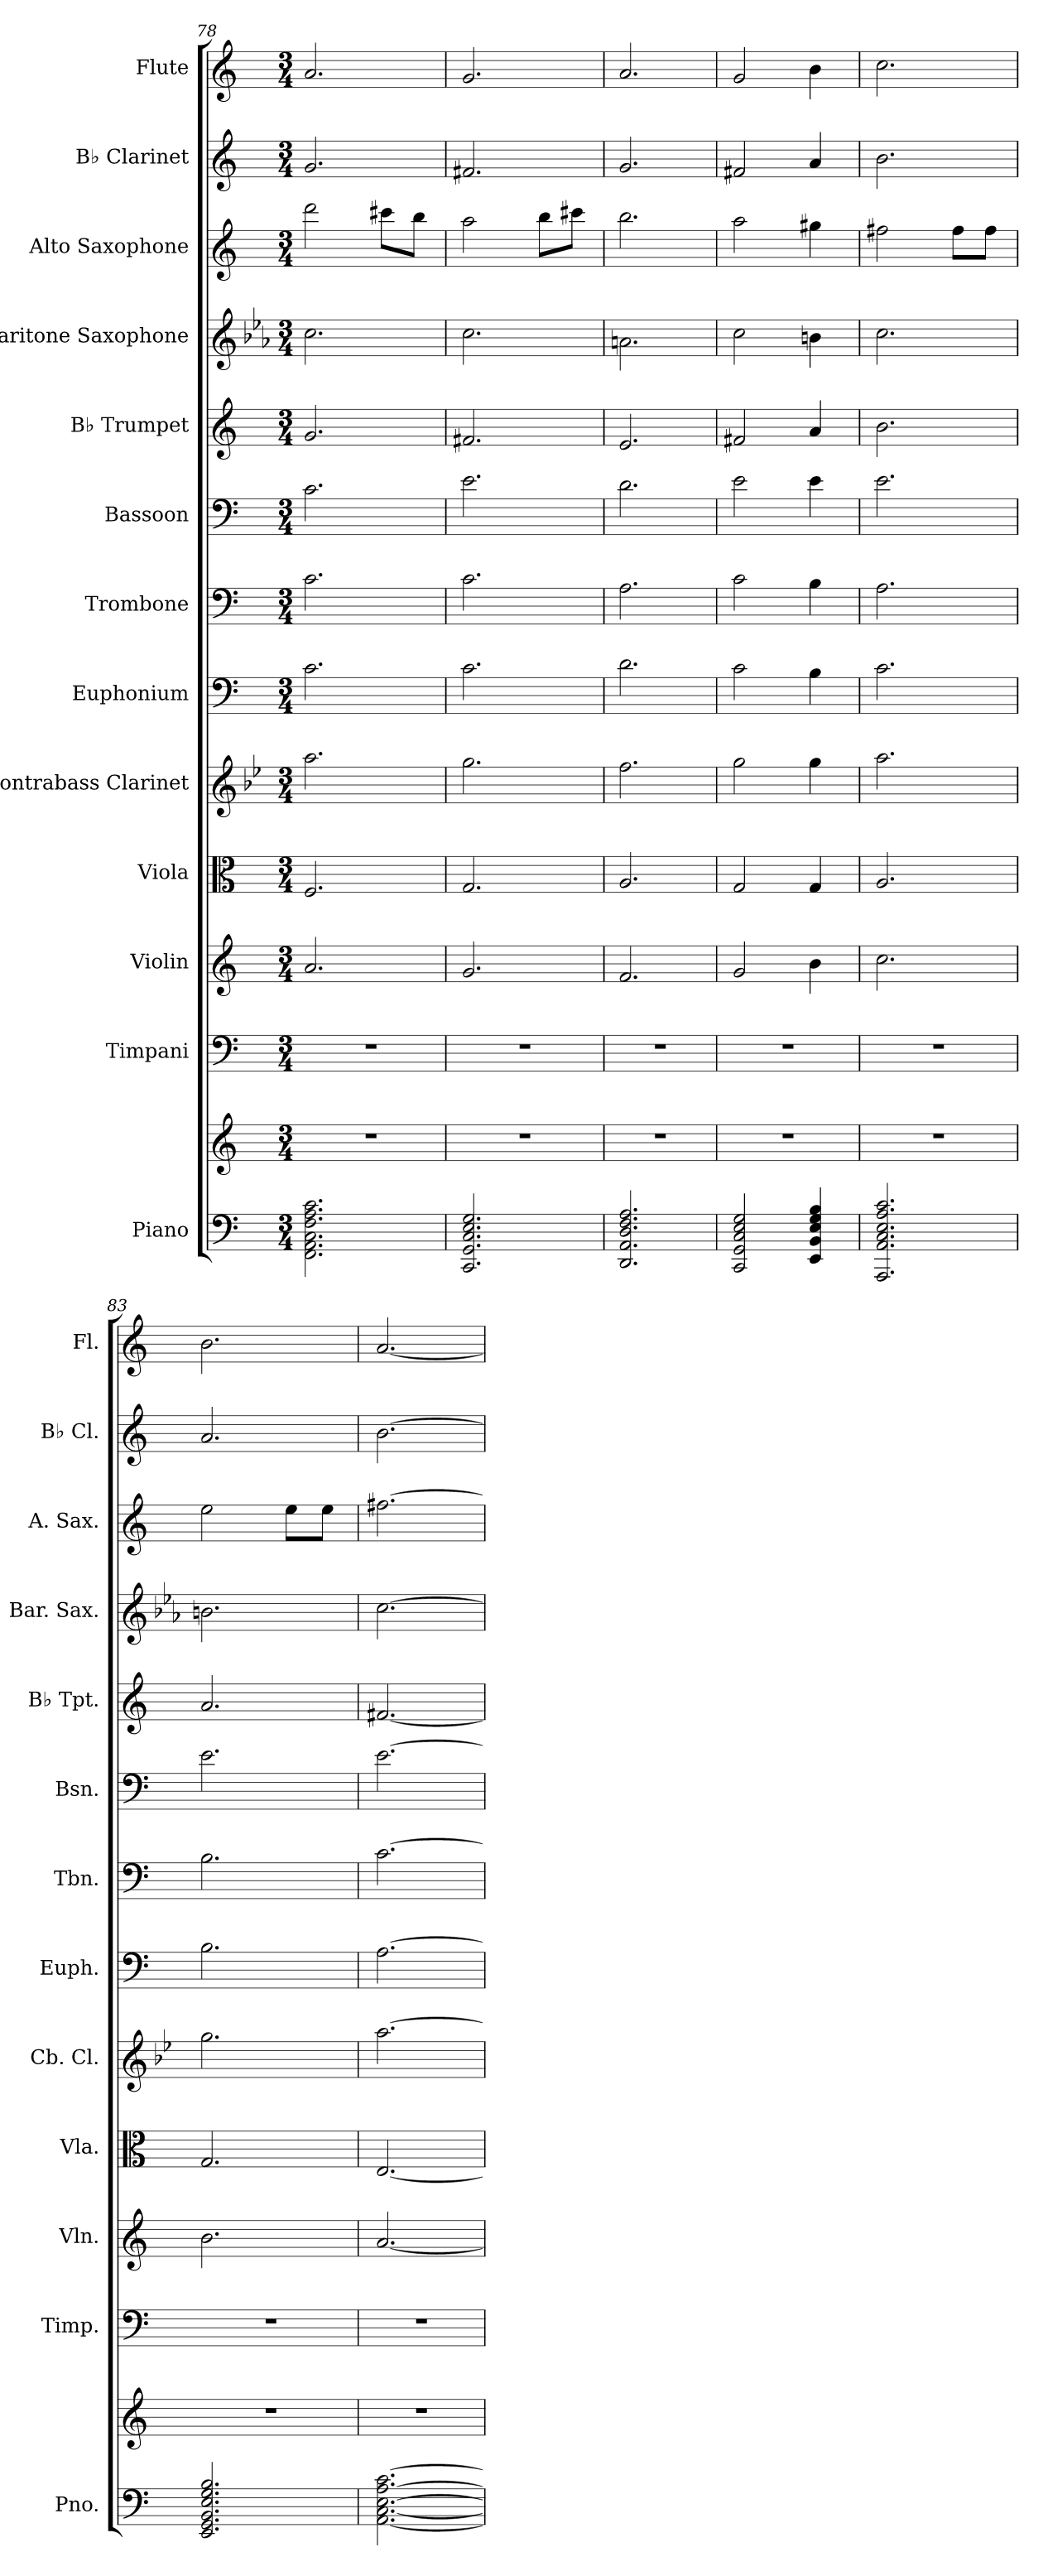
**kern	**kern	**kern	**kern	**kern	**kern	**kern	**kern	**kern	**kern	**kern	**kern	**kern	**kern
*part13	*part13	*part12	*part11	*part10	*part9	*part8	*part7	*part6	*part5	*part4	*part3	*part2	*part1
*staff14	*staff13	*staff12	*staff11	*staff10	*staff9	*staff8	*staff7	*staff6	*staff5	*staff4	*staff3	*staff2	*staff1
*I"Piano	*	*I"Timpani	*I"Violin	*I"Viola	*I"Contrabass Clarinet	*I"Euphonium	*I"Trombone	*I"Bassoon	*I"B♭ Trumpet	*I"Baritone Saxophone	*I"Alto Saxophone	*I"B♭ Clarinet	*I"Flute
*I'Pno.	*	*I'Timp.	*I'Vln.	*I'Vla.	*I'Cb. Cl.	*I'Euph.	*I'Tbn.	*I'Bsn.	*I'B♭ Tpt.	*I'Bar. Sax.	*I'A. Sax.	*I'B♭ Cl.	*I'Fl.
*clefF4	*clefG2	*clefF4	*clefG2	*clefC3	*clefG2	*clefF4	*clefF4	*clefF4	*clefG2	*clefG2	*clefG2	*clefG2	*clefG2
*	*	*	*	*	*ITrd15c26	*	*	*	*ITrd1c2	*ITrd12c21	*ITrd5c9	*ITrd1c2	*
*k[]	*k[]	*k[]	*k[]	*k[]	*k[b-e-]	*k[]	*k[]	*k[]	*k[b-e-]	*k[b-e-a-]	*k[b-e-a-]	*k[b-e-]	*k[]
*M3/4	*M3/4	*M3/4	*M3/4	*M3/4	*M3/4	*M3/4	*M3/4	*M3/4	*M3/4	*M3/4	*M3/4	*M3/4	*M3/4
=78	=78	=78	=78	=78	=78	=78	=78	=78	=78	=78	=78	=78	=78
2.FF\ 2.AA\ 2.C\ 2.F\ 2.A\ 2.c\	2.r	2.r	2.a/	2.F/	2.A\	2.c\	2.c\	2.c\	2.f/	2.c\	2ff\	2.f/	2.a/
.	.	.	.	.	.	.	.	.	.	.	8een\L	.	.
.	.	.	.	.	.	.	.	.	.	.	8dd\J	.	.
=79	=79	=79	=79	=79	=79	=79	=79	=79	=79	=79	=79	=79	=79
2.CC/ 2.GG/ 2.C/ 2.E/ 2.G/	2.r	2.r	2.g/	2.G/	2.G\	2.c\	2.c\	2.e\	2.en/	2.c\	2cc\	2.en/	2.g/
.	.	.	.	.	.	.	.	.	.	.	8dd\L	.	.
.	.	.	.	.	.	.	.	.	.	.	8een\J	.	.
=80	=80	=80	=80	=80	=80	=80	=80	=80	=80	=80	=80	=80	=80
2.DD/ 2.AA/ 2.D/ 2.F/ 2.A/	2.r	2.r	2.f/	2.A/	2.F\	2.d\	2.A\	2.d\	2.d/	2.An\	2.dd\	2.f/	2.a/
=81	=81	=81	=81	=81	=81	=81	=81	=81	=81	=81	=81	=81	=81
2CC/ 2GG/ 2C/ 2E/ 2G/	2.r	2.r	2g/	2G/	2G\	2c\	2c\	2e\	2en/	2c\	2cc\	2en/	2g/
4EE/ 4BB/ 4E/ 4G/ 4B/	.	.	4b\	4G/	4G\	4B\	4B\	4e\	4g/	4Bn\	4bn\	4g/	4b\
=82	=82	=82	=82	=82	=82	=82	=82	=82	=82	=82	=82	=82	=82
2.AAA/ 2.AA/ 2.C/ 2.E/ 2.A/ 2.c/	2.r	2.r	2.cc\	2.A/	2.A\	2.c\	2.A\	2.e\	2.a\	2.c\	2an\	2.a\	2.cc\
.	.	.	.	.	.	.	.	.	.	.	8a\L	.	.
.	.	.	.	.	.	.	.	.	.	.	8a\J	.	.
=83	=83	=83	=83	=83	=83	=83	=83	=83	=83	=83	=83	=83	=83
2.EE/ 2.GG/ 2.BB/ 2.E/ 2.G/ 2.B/	2.r	2.r	2.b\	2.G/	2.G\	2.B\	2.B\	2.e\	2.g/	2.Bn\	2g\	2.g/	2.b\
.	.	.	.	.	.	.	.	.	.	.	8g\L	.	.
.	.	.	.	.	.	.	.	.	.	.	8g\J	.	.
=84	=84	=84	=84	=84	=84	=84	=84	=84	=84	=84	=84	=84	=84
[2.AA\ [2.C\ [2.E\ [2.A\ [2.c\	2.r	2.r	[2.a/	[2.E/	[2.A\	[2.A\	[2.c\	[2.e\	[2.en/	[2.c\	[2.an\	[2.a\	[2.a/
=	=	=	=	=	=	=	=	=	=	=	=	=	=
*-	*-	*-	*-	*-	*-	*-	*-	*-	*-	*-	*-	*-	*-
